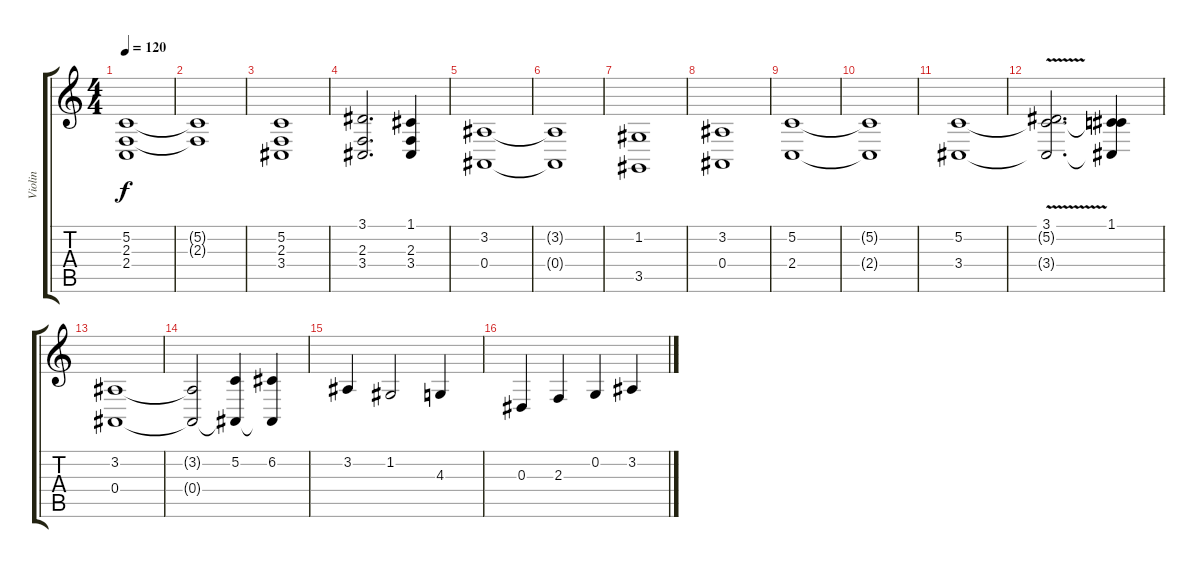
\track ("Violin" "Violin") {instrument violin}
\staff {score tabs}
\tuning (C4 G3 Eb3 Bb2 F2 C2) {hide}
\ts (4 4)
\tempo 120
\clef g2
\ks c
(5.2 2.3 2.4).1{dy f} |
(5.2{t} 2.3{t}).1 |
(5.2 2.3 3.4).1 |
(3.1 2.3 3.4).2{d} (1.1 2.3 3.4).4 |
(3.2 0.4).1 |
(3.2{t} 0.4{t}).1 |
(1.2 3.5).1 |
(3.2 0.4).1 |
(5.2 2.4).1 |
(5.2{t} 2.4{t}).1 |
(5.2 3.4).1 |
(3.1{v} 5.2{t} 3.4{t}).2{d} (1.1 5.2{t} 3.4{t}).4 |
(3.2 0.4).1 |
(3.2{t} 0.4{t}).2 (5.2 0.4{t}).4 (6.2 0.4{t}).4 |
3.2.4 1.2.2 4.3.4 |
0.3.4 2.3.4 0.2.4 3.2.4
